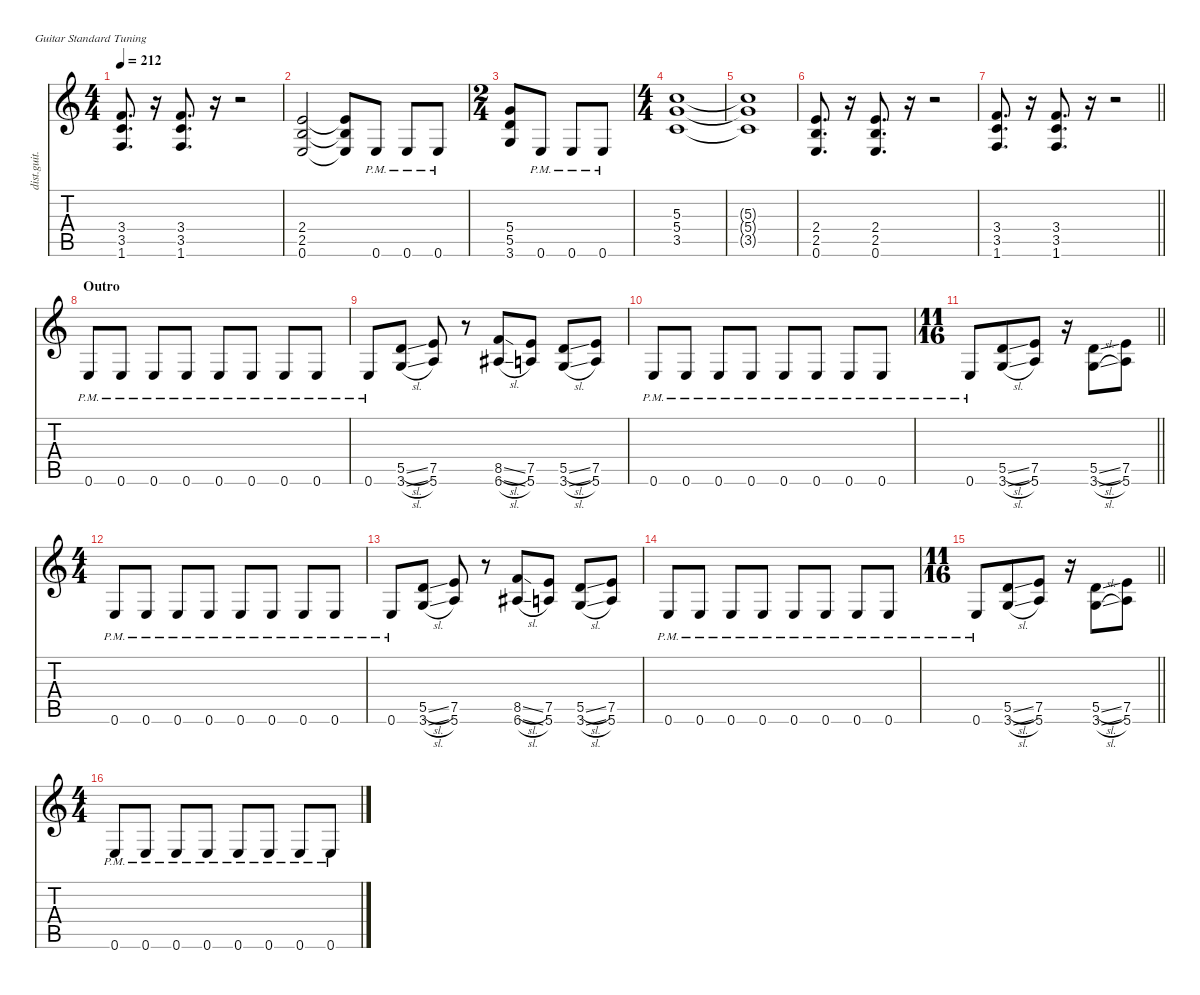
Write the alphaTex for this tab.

\defaultSystemsLayout 4
\hideDynamics
\bracketExtendMode nobrackets
\track ("Kirk Hammett" "dist.guit.") {mute instrument distortionguitar}
\staff {score tabs}
\tuning (E4 B3 G3 D3 A2 E2)
\ts (4 4)
\tempo 212
\clef g2
\ks c
(3.4 3.5 1.6).8{d dy fff beam Up} r.16{beam Down} (3.4 3.5 1.6).8{d beam Up} r.16{beam Down} r.2{beam Down} |
(2.4 2.5 0.6).2{beam Up} (2.4{t} 2.5{t} 0.6{t}).8{dy f beam Up} 0.6{pm}.8{dy fff beam Up} 0.6{pm}.8{beam Up} 0.6{pm}.8{beam Up} |
\ts (2 4)
\beaming (8 2 2)
(5.4 5.5 3.6).8{dy f beam Up} 0.6{pm}.8{dy fff beam Up} 0.6{pm}.8{beam Up} 0.6{pm}.8{beam Up} |
\ts (4 4)
\beaming (8 2 2 2 2)
(5.3 5.4 3.5).1{beam Up} |
(5.3{t} 5.4{t} 3.5{t}).1{dy f beam Up} |
(2.4 2.5 0.6).8{d dy fff beam Up} r.16{beam Down} (2.4 2.5 0.6).8{d beam Up} r.16{beam Down} r.2{beam Down} |
\barLineRight lightlight
(3.4 3.5 1.6).8{d beam Up} r.16{beam Down} (3.4 3.5 1.6).8{d beam Up} r.16{beam Down} r.2{beam Down} |
\section ("" "Outro")
0.6{pm}.8{beam Up} 0.6{pm}.8{beam Up} 0.6{pm}.8{beam Up} 0.6{pm}.8{beam Up} 0.6{pm}.8{beam Up} 0.6{pm}.8{beam Up} 0.6{pm}.8{beam Up} 0.6{pm}.8{beam Up} |
0.6{pm}.8{beam Up} (5.5{sl} 3.6{sl}).8{beam Up} (7.5 5.6).8{beam Up} r.8{beam Down} (8.5{sl} 6.6{sl acc #}).8{beam Up} (7.5 5.6).8{beam Up} (5.5{sl} 3.6{sl}).8{beam Up} (7.5 5.6).8{dy f beam Up} |
0.6{pm}.8{dy fff beam Up} 0.6{pm}.8{beam Up} 0.6{pm}.8{beam Up} 0.6{pm}.8{beam Up} 0.6{pm}.8{beam Up} 0.6{pm}.8{beam Up} 0.6{pm}.8{beam Up} 0.6{pm}.8{beam Up} |
\ts (11 16)
\beaming (8 3 2)
\barLineRight lightlight
0.6{pm}.8{beam Up} (5.5{sl} 3.6{sl}).8{beam Up} (7.5 5.6).8{beam Up} r.16{beam Down} (5.5{sl} 3.6{sl}).8{beam Up} (7.5 5.6).8{dy f beam Up} |
\ts (4 4)
\beaming (8 2 2 2 2)
0.6{pm}.8{dy fff beam Up} 0.6{pm}.8{beam Up} 0.6{pm}.8{beam Up} 0.6{pm}.8{beam Up} 0.6{pm}.8{beam Up} 0.6{pm}.8{beam Up} 0.6{pm}.8{beam Up} 0.6{pm}.8{beam Up} |
0.6{pm}.8{beam Up} (5.5{sl} 3.6{sl}).8{beam Up} (7.5 5.6).8{beam Up} r.8{beam Down} (8.5{sl} 6.6{sl acc #}).8{beam Up} (7.5 5.6).8{beam Up} (5.5{sl} 3.6{sl}).8{beam Up} (7.5 5.6).8{dy f beam Up} |
0.6{pm}.8{dy fff beam Up} 0.6{pm}.8{beam Up} 0.6{pm}.8{beam Up} 0.6{pm}.8{beam Up} 0.6{pm}.8{beam Up} 0.6{pm}.8{beam Up} 0.6{pm}.8{beam Up} 0.6{pm}.8{beam Up} |
\ts (11 16)
\beaming (8 3 2)
\barLineRight lightlight
0.6{pm}.8{beam Up} (5.5{sl} 3.6{sl}).8{beam Up} (7.5 5.6).8{beam Up} r.16{beam Down} (5.5{sl} 3.6{sl}).8{beam Up} (7.5 5.6).8{dy f beam Up} |
\ts (4 4)
\beaming (8 2 2 2 2)
0.6{pm}.8{dy fff beam Up} 0.6{pm}.8{beam Up} 0.6{pm}.8{beam Up} 0.6{pm}.8{beam Up} 0.6{pm}.8{beam Up} 0.6{pm}.8{beam Up} 0.6{pm}.8{beam Up} 0.6{pm}.8{beam Up}
